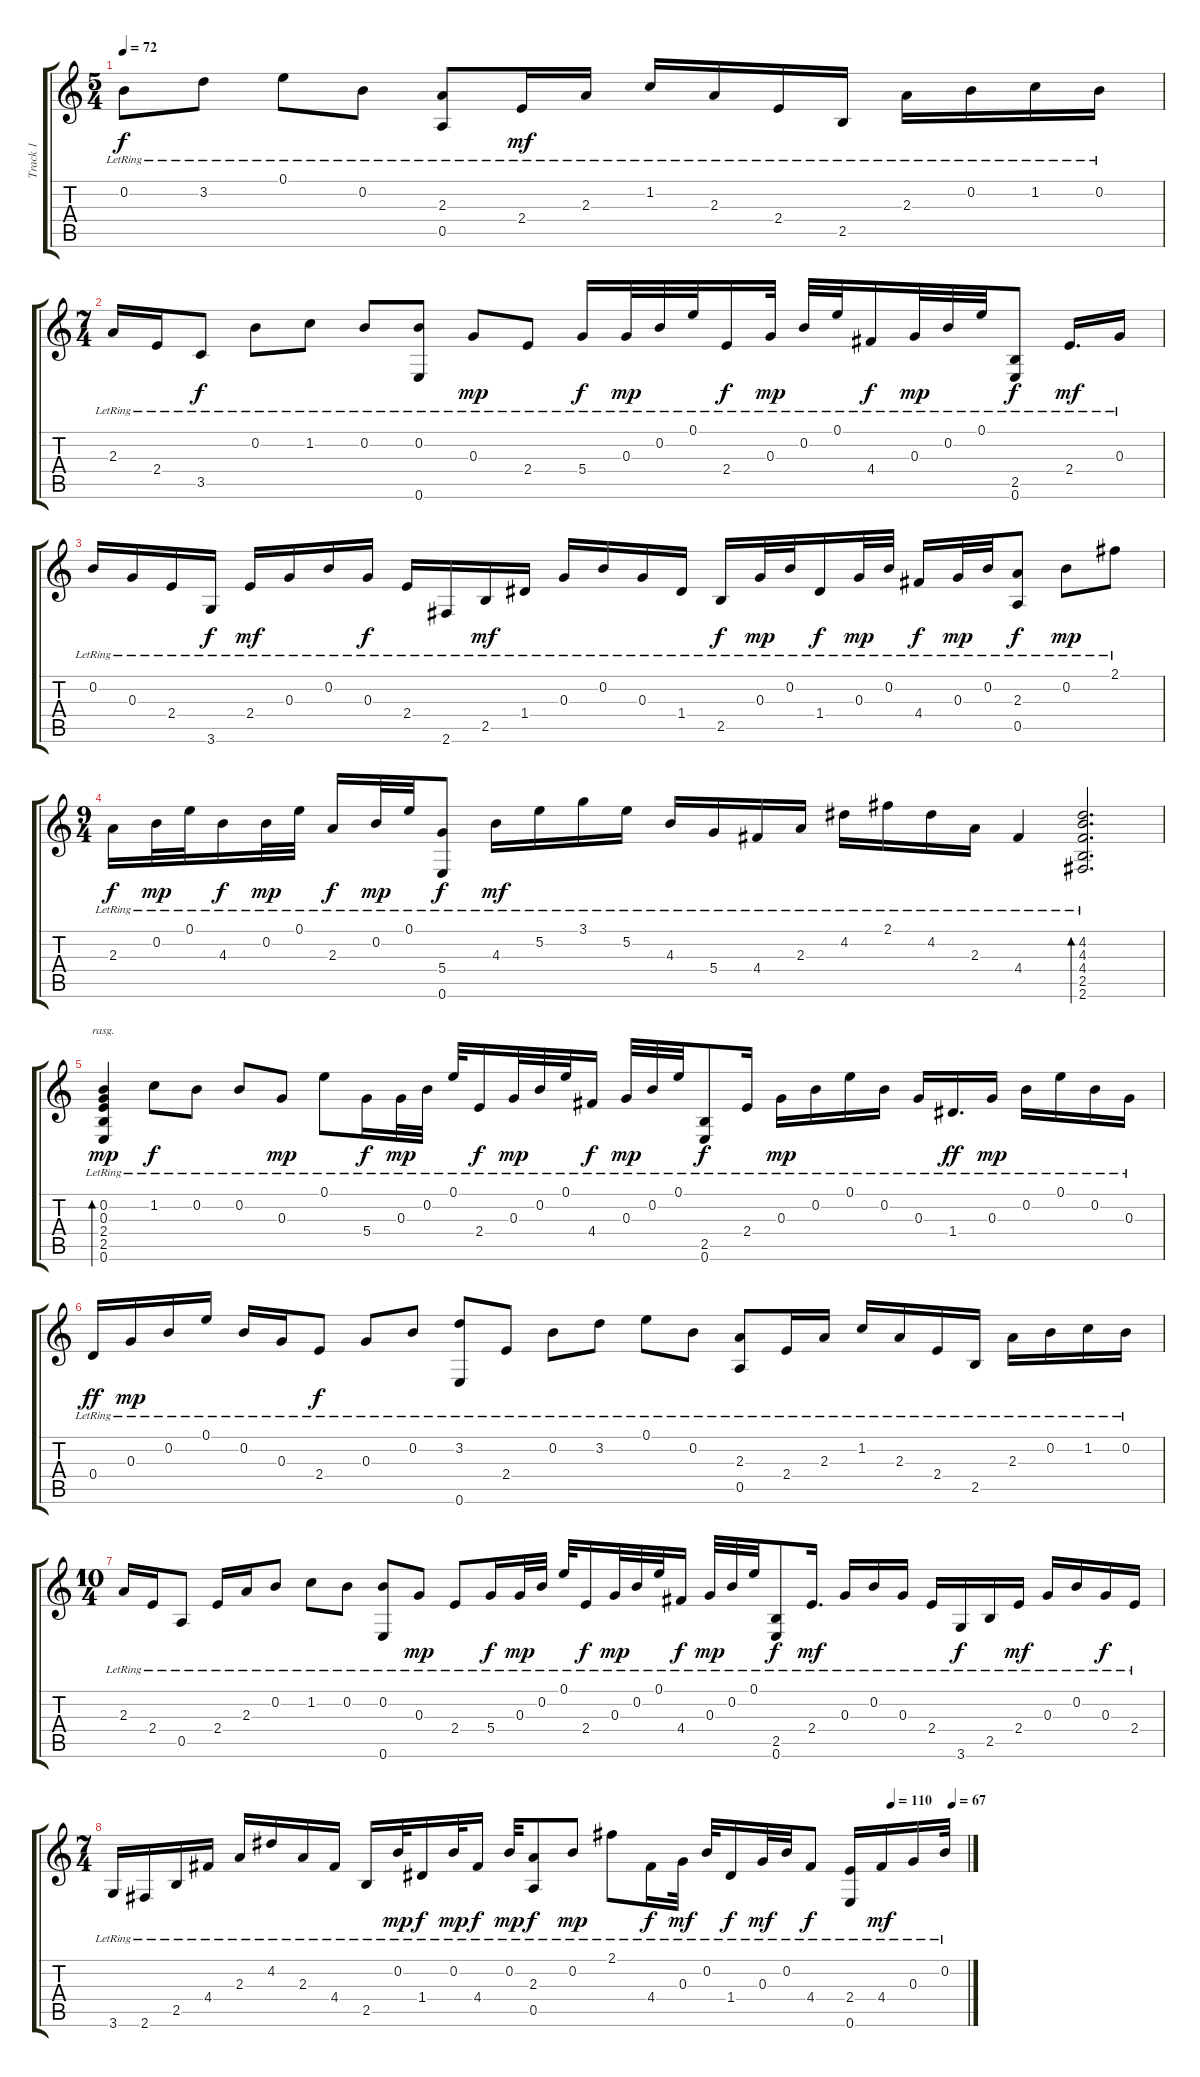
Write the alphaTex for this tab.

\track ("Track 1" "Track 1") {instrument acousticguitarsteel}
\staff {score tabs}
\tuning (E4 B3 G3 D3 A2 E2) {hide}
\ts (5 4)
\tempo 72
\clef g2
\ks c
0.2{lr}.8{dy f} 3.2{lr}.8 0.1{lr}.8 0.2{lr}.8 (2.3{lr} 0.5{lr}).8 2.4{lr}.16{dy mf} 2.3{lr}.16 1.2{lr}.16 2.3{lr}.16 2.4{lr}.16 2.5{lr}.16 2.3{lr}.16 0.2{lr}.16 1.2{lr}.16 0.2{lr}.16 |
\ts (7 4)
2.3{lr}.16 2.4{lr}.16 3.5{lr}.8{dy f} 0.2{lr}.8 1.2{lr}.8 0.2{lr}.8 (0.2{lr} 0.6{lr}).8 0.3{lr}.8{dy mp} 2.4{lr}.8 5.4{lr}.16{dy f} 0.3{lr}.32{dy mp} 0.2{lr}.32 0.1{lr}.32 2.4{lr}.16{dy f} 0.3{lr}.32{dy mp} 0.2{lr}.32 0.1{lr}.32 4.4{lr}.16{dy f} 0.3{lr}.32{dy mp} 0.2{lr}.32 0.1{lr}.32 (2.5{lr} 0.6{lr}).8{dy f} 2.4{lr}.16{d dy mf} 0.3{lr}.16 |
0.2{lr}.16 0.3{lr}.16 2.4{lr}.16 3.6{lr}.16{dy f} 2.4{lr}.16{dy mf} 0.3{lr}.16 0.2{lr}.16 0.3{lr}.16{dy f} 2.4{lr}.16 2.6{lr}.16 2.5{lr}.16{dy mf} 1.4{lr}.16 0.3{lr}.16 0.2{lr}.16 0.3{lr}.16 1.4{lr}.16 2.5{lr}.16{dy f} 0.3{lr}.32{dy mp} 0.2{lr}.32 1.4{lr}.16{dy f} 0.3{lr}.32{dy mp} 0.2{lr}.32 4.4{lr}.16{dy f} 0.3{lr}.32{dy mp} 0.2{lr}.32 (2.3{lr} 0.5{lr}).8{dy f} 0.2{lr}.8{dy mp} 2.1{lr}.8 |
\ts (9 4)
2.3{lr}.16{dy f} 0.2{lr}.32{dy mp} 0.1{lr}.32 4.3{lr}.16{dy f} 0.2{lr}.32{dy mp} 0.1{lr}.32 2.3{lr}.16{dy f} 0.2{lr}.32{dy mp} 0.1{lr}.32 (5.4{lr} 0.6{lr}).8{dy f} 4.3{lr}.16{dy mf} 5.2{lr}.16 3.1{lr}.16 5.2{lr}.16 4.3{lr}.16 5.4{lr}.16 4.4{lr}.16 2.3{lr}.16 4.2{lr}.16 2.1{lr}.16 4.2{lr}.16 2.3{lr}.16 4.4{lr}.4 (4.2{lr} 4.3{lr} 4.4{lr} 2.5{lr} 2.6{lr}).2{d bd 480} |
(0.2{lr} 0.3{lr} 2.4{lr} 2.5{lr} 0.6{lr}).4{bd 480 rasg ii dy mp} 1.2{lr}.8{dy f} 0.2{lr}.8 0.2{lr}.8 0.3{lr}.8{dy mp} 0.1{lr}.8 5.4{lr}.16{dy f} 0.3{lr}.32{dy mp} 0.2{lr}.32 0.1{lr}.32 2.4{lr}.16{dy f} 0.3{lr}.32{dy mp} 0.2{lr}.32 0.1{lr}.32 4.4{lr}.16{dy f} 0.3{lr}.32{dy mp} 0.2{lr}.32 0.1{lr}.32 (2.5{lr} 0.6{lr}).8{dy f} 2.4{lr}.16 0.3{lr}.16{dy mp} 0.2{lr}.16 0.1{lr}.16 0.2{lr}.16 0.3{lr}.16 1.4{lr}.16{d dy ff} 0.3{lr}.16{dy mp} 0.2{lr}.16 0.1{lr}.16 0.2{lr}.16 0.3{lr}.16 |
0.4{lr}.16{dy ff} 0.3{lr}.16{dy mp} 0.2{lr}.16 0.1{lr}.16 0.2{lr}.16 0.3{lr}.16 2.4{lr}.8{dy f} 0.3{lr}.8 0.2{lr}.8 (3.2{lr} 0.6{lr}).8 2.4{lr}.8 0.2{lr}.8 3.2{lr}.8 0.1{lr}.8 0.2{lr}.8 (2.3{lr} 0.5{lr}).8 2.4{lr}.16 2.3{lr}.16 1.2{lr}.16 2.3{lr}.16 2.4{lr}.16 2.5{lr}.16 2.3{lr}.16 0.2{lr}.16 1.2{lr}.16 0.2{lr}.16 |
\ts (10 4)
2.3{lr}.16 2.4{lr}.16 0.5{lr}.8 2.4{lr}.16 2.3{lr}.16 0.2{lr}.8 1.2{lr}.8 0.2{lr}.8 (0.2{lr} 0.6{lr}).8 0.3{lr}.8{dy mp} 2.4{lr}.8 5.4{lr}.16{dy f} 0.3{lr}.32{dy mp} 0.2{lr}.32 0.1{lr}.32 2.4{lr}.16{dy f} 0.3{lr}.32{dy mp} 0.2{lr}.32 0.1{lr}.32 4.4{lr}.16{dy f} 0.3{lr}.32{dy mp} 0.2{lr}.32 0.1{lr}.32 (2.5{lr} 0.6{lr}).8{dy f} 2.4{lr}.16{d dy mf} 0.3{lr}.16 0.2{lr}.16 0.3{lr}.16 2.4{lr}.16 3.6{lr}.16{dy f} 2.5{lr}.16 2.4{lr}.16{dy mf} 0.3{lr}.16 0.2{lr}.16 0.3{lr}.16{dy f} 2.4{lr}.16 |
\ts (7 4)
\tempo (110 0.9107142857142857)
\tempo (67 0.9821428571428571)
3.6{lr}.16 2.6{lr}.16 2.5{lr}.16 4.4{lr}.16 2.3{lr}.16 4.2{lr}.16 2.3{lr}.16 4.4{lr}.16 2.5{lr}.16 0.2{lr}.32{dy mp} 1.4{lr}.16{dy f} 0.2{lr}.32{dy mp} 4.4{lr}.16{dy f} 0.2{lr}.32{dy mp} (2.3{lr} 0.5{lr}).8{dy f} 0.2{lr}.8{dy mp} 2.1{lr}.8 4.4{lr}.16{dy f} 0.3{lr}.32{dy mf} 0.2{lr}.32 1.4{lr}.16{dy f} 0.3{lr}.32{dy mf} 0.2{lr}.32 4.4{lr}.8{dy f} (2.4{lr} 0.6{lr}).16 4.4{lr}.16{dy mf} 0.3{lr}.16 0.2{lr}.32
